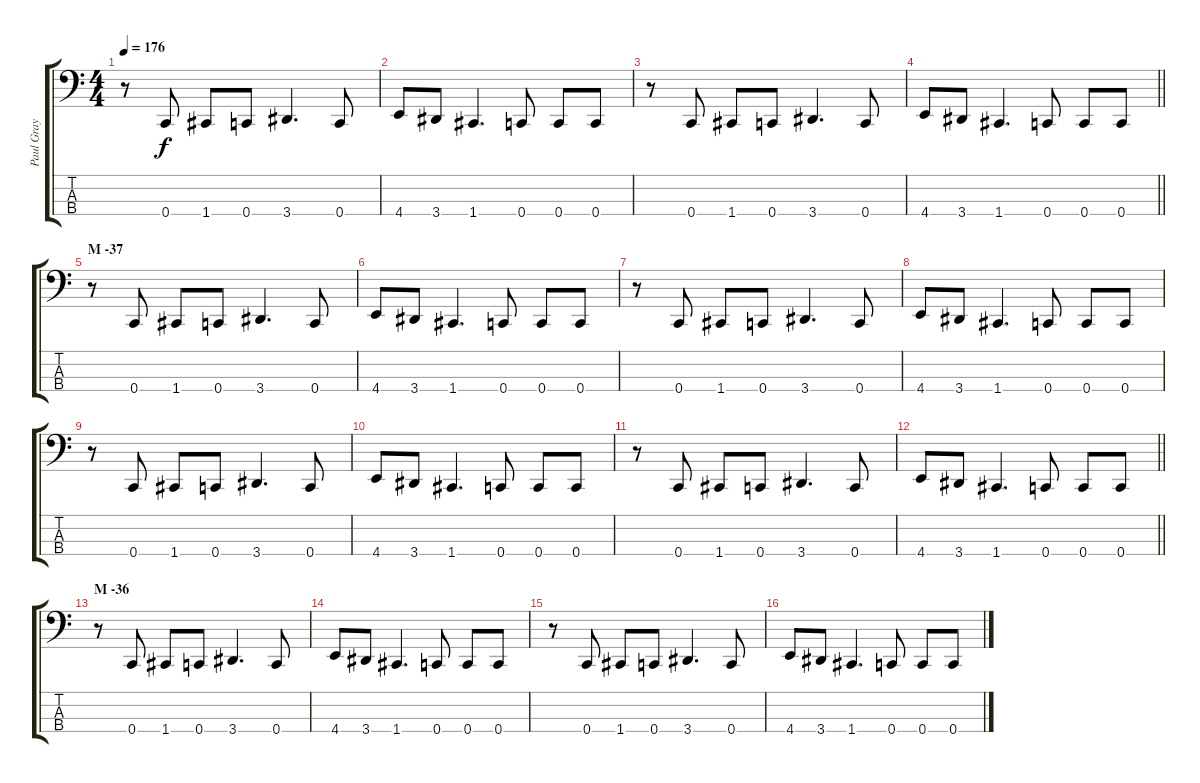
\track ("Paul Gray" "Paul Gray") {instrument electricbasspick}
\staff {score tabs}
\tuning (F2 C2 G1 C1) {hide}
\ts (4 4)
\tempo 176
\clef f4
\ks c
r.8{dy f} 0.4.8 1.4.8 0.4.8 3.4.4{d} 0.4.8 |
4.4.8 3.4.8 1.4.4{d} 0.4.8 0.4.8 0.4.8 |
r.8 0.4.8 1.4.8 0.4.8 3.4.4{d} 0.4.8 |
\barLineRight lightlight
4.4.8 3.4.8 1.4.4{d} 0.4.8 0.4.8 0.4.8 |
\section ("" "M -37")
r.8 0.4.8 1.4.8 0.4.8 3.4.4{d} 0.4.8 |
4.4.8 3.4.8 1.4.4{d} 0.4.8 0.4.8 0.4.8 |
r.8 0.4.8 1.4.8 0.4.8 3.4.4{d} 0.4.8 |
4.4.8 3.4.8 1.4.4{d} 0.4.8 0.4.8 0.4.8 |
r.8 0.4.8 1.4.8 0.4.8 3.4.4{d} 0.4.8 |
4.4.8 3.4.8 1.4.4{d} 0.4.8 0.4.8 0.4.8 |
r.8 0.4.8 1.4.8 0.4.8 3.4.4{d} 0.4.8 |
\barLineRight lightlight
4.4.8 3.4.8 1.4.4{d} 0.4.8 0.4.8 0.4.8 |
\section ("" "M -36")
r.8 0.4.8 1.4.8 0.4.8 3.4.4{d} 0.4.8 |
4.4.8 3.4.8 1.4.4{d} 0.4.8 0.4.8 0.4.8 |
r.8 0.4.8 1.4.8 0.4.8 3.4.4{d} 0.4.8 |
4.4.8 3.4.8 1.4.4{d} 0.4.8 0.4.8 0.4.8
